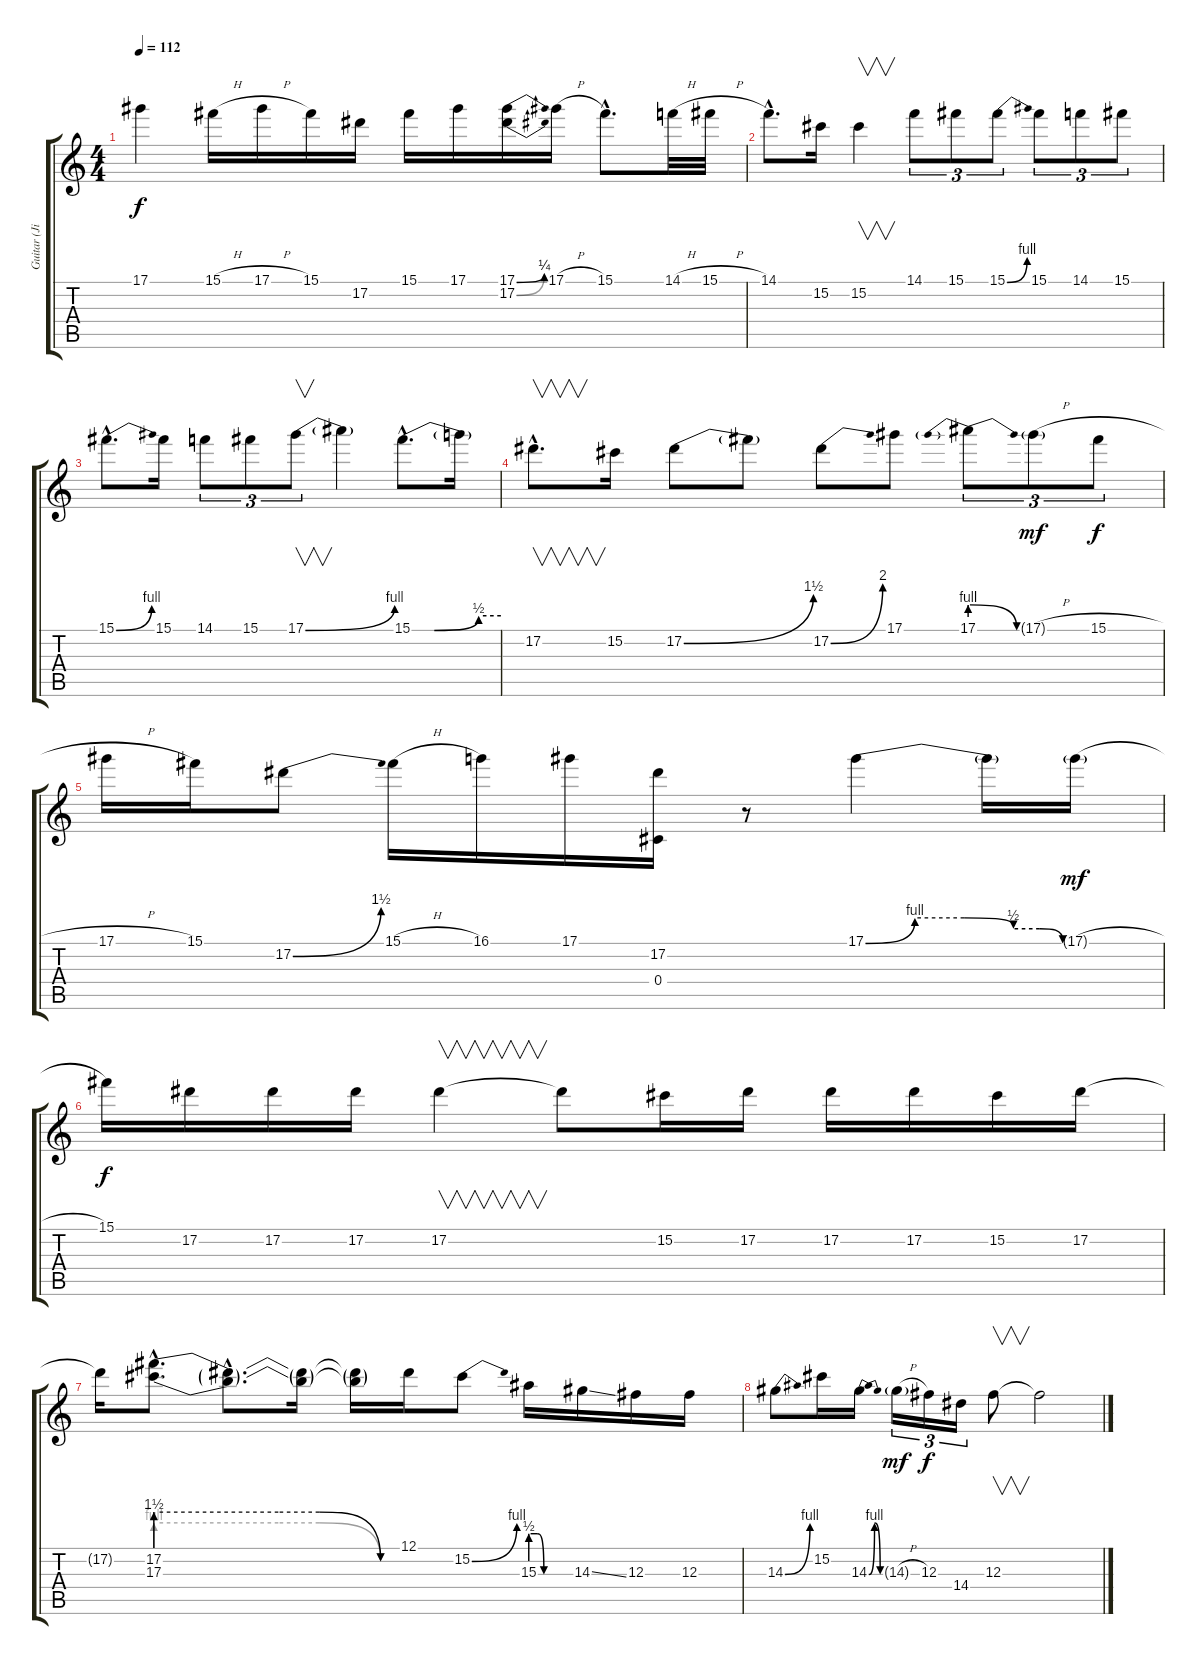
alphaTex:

\track ("Guitar (Jimi Hendrix)" "Guitar (Ji") {instrument overdrivenguitar}
\staff {score tabs}
\tuning (Eb4 Bb3 Gb3 Db3 Ab2 Eb2) {hide}
\ts (4 4)
\tempo 112
\clef g2
\ks c
17.1{t}.4{dy f} 15.1{h}.16 17.1{h}.16 15.1.16 17.2.16 15.1.16 17.1.16 (17.1{be (bend 0 0 60 1)} 17.2{be (bend 0 0 60 1)}).16 17.1{h}.16 15.1{hac}.8{d} 14.1{h}.32 15.1{h}.32 |
14.1{hac}.8{d} 15.2.16 15.2.4{v} 14.1.8{tu (3 2)} 15.1.8{tu (3 2)} 15.1{be (bend 0 0 60 4)}.8{tu (3 2)} 15.1.8{tu (3 2)} 14.1.8{tu (3 2)} 15.1.8{tu (3 2)} |
15.1{be (bend 0 0 60 4) hac}.8{d} 15.1.16 14.1.8{tu (3 2)} 15.1.8{tu (3 2)} 17.1{be (bend 0 0 60 4)}.8{v tu (3 2)} 17.1{t}.4 15.1{be (custom 0 0 15 0 45 2 60 2) hac}.8{d} 15.1{t}.16 |
17.2{hac}.8{v d} 15.2.16 17.2{be (bend 0 0 60 6)}.8 17.2{t}.8 17.2{be (bend 0 0 60 8)}.8 17.1.8 17.1{be (prebendrelease 0 4 60 0)}.8{tu (3 2)} 17.1{h g}.8{tu (3 2) dy mf} 15.1{h}.8{tu (3 2) dy f} |
17.1{h}.16 15.1.16 17.2{be (bend 0 0 60 6)}.8 15.1{h}.16 16.1.16 17.1.16 (17.2 0.4).16 r.8 17.1{be (custom 0 0 15 4 30 4 45 2 53 2 60 0)}.4 17.1{t}.16 17.1{h g}.16{dy mf} |
15.1.16{dy f} 17.2.16 17.2.16 17.2.16 17.2.4{v} 17.2{t}.8 15.2.16 17.2.16 17.2.16 17.2.16 15.2.16 17.2.16 |
17.2{t}.16 (17.2{be (custom 0 6 30 6 40 6 55 0 60 0) hac} 17.3{be (custom 0 4 30 4 40 4 55 0 60 0) hac}).8{d} (17.2{hac t} 17.3{hac t}).8{d} (17.2{t} 17.3{t}).16 (17.2{t} 17.3{t}).16 12.1.16 15.2{be (bend 0 0 60 4)}.8 15.3{be (custom 0 2 10 2 20 0 60 0)}.16 14.3{ss}.16 12.3.16 12.3.16 |
14.3{be (bend 0 0 60 4)}.8 15.2.16 14.3{be (bendrelease 0 0 15 4 30 4 60 0)}.16 14.3{h g}.16{tu (3 2) dy mf} 12.3.16{tu (3 2) dy f} 14.4.16{tu (3 2)} 12.3.8{v} 12.3{t}.2
